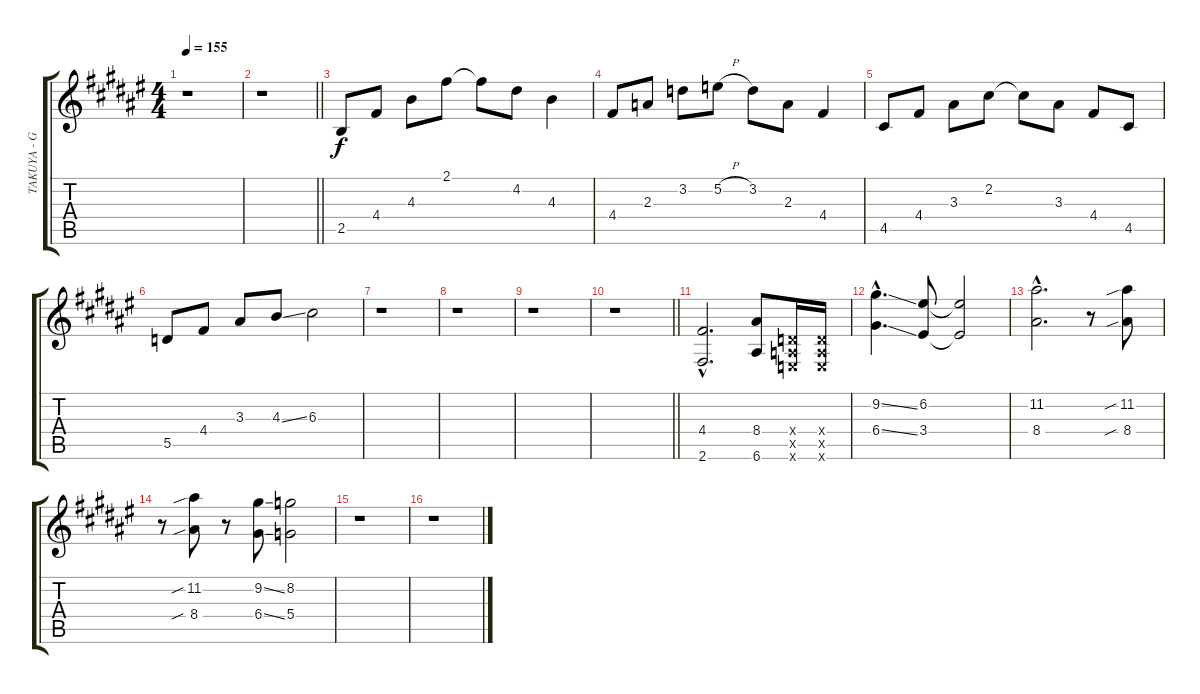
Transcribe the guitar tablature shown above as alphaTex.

\track ("TAKUYA - Guitar 2" "TAKUYA - G") {instrument distortionguitar}
\staff {score tabs}
\tuning (E4 B3 G3 D3 A2 E2) {hide}
\ts (4 4)
\tempo 155
\clef g2
\ks f#
r.1{dy f} |
\barLineRight lightlight
r.1 |
2.5.8 4.4.8 4.3.8 2.1.8 2.1{t}.8 4.2.8 4.3.4 |
4.4.8 2.3.8 3.2.8 5.2{h}.8 3.2.8 2.3.8 4.4.4 |
4.5.8 4.4.8 3.3.8 2.2.8 2.2{t}.8 3.3.8 4.4.8 4.5.8 |
5.5.8 4.4.8 3.3.8 4.3{ss}.8 6.3.2 |
r.1 |
r.1 |
r.1 |
\barLineRight lightlight
r.1 |
(4.4{hac} 2.6{hac}).2{d} (8.4 6.6).8 (0.4{x} 0.5{x} 0.6{x}).16 (0.4{x} 0.5{x} 0.6{x}).16 |
(9.2{ss hac} 6.4{ss hac}).4{d} (6.2 3.4).8 (6.2{t} 3.4{t}).2 |
(11.2{hac} 8.4{hac}).2{d} r.8 (11.2{sib} 8.4{sib}).8 |
r.8 (11.2{sib} 8.4{sib}).8 r.8 (9.2{ss} 6.4{ss}).8 (8.2 5.4).2 |
r.1 |
r.1
